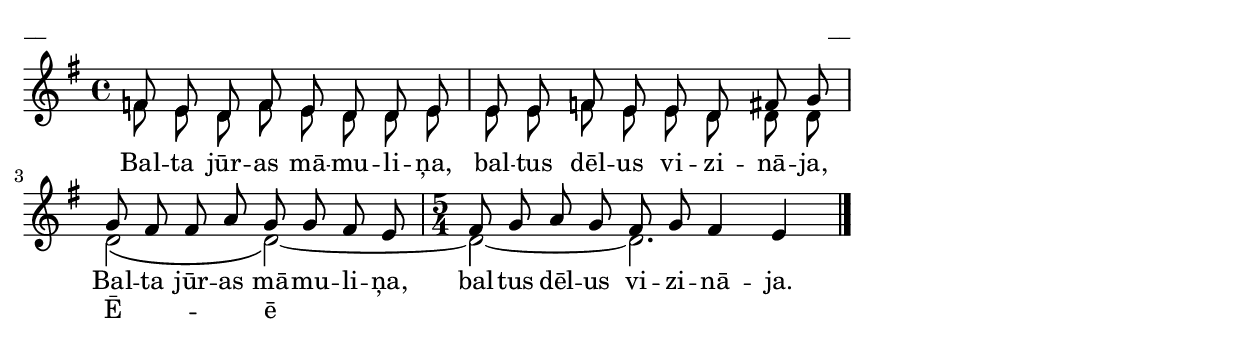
\version "2.13.18"
\paper {
line-width = 14\cm
left-margin = 0.4\cm
between-system-padding = 0.1\cm
between-system-space = 0.1\cm
}
% AALapas,
% Balta jūras māmuliņa, baltus dēlus vizināja
\layout {
indent = #0
ragged-last = ##f
}


voiceA = \relative c' {
\clef "treble"
\key g \major
\time 2/4
f8 e d f e d d e |
e8 e f e e d fis g |
g8 fis fis a g g fis e |
\time 5/4
fis8 g a g fis g fis4 e |
\bar"|."
}


voiceB = \relative c' {
\clef "treble"
\key g \major
\time 4/4
f8 e d f e d d e | e8 e f e e d d d | d2\(  d2\)~ |
\time 5/4
d2~  d2.~ | 
\bar "|."
}

lyricA = \lyricmode {
Bal -- ta jūr -- as mā -- mu -- li -- ņa, bal -- tus dēl -- us vi -- zi -- nā -- ja,
Bal -- ta jūr -- as mā -- mu -- li -- ņa, bal -- tus dēl -- us vi -- zi -- nā -- ja.
}

lyricB = \lyricmode {
_ _ _ _ _ _ _ _ _ _ _ _ _ _ _ _ Ē -- ē
}


fullScore = <<
\new Staff {
<<
\new Voice = "voiceA" { \voiceOne \autoBeamOff \voiceA }
\lyricsto "voiceA" \new Lyrics \lyricA
\new Voice = "voiceB" { \voiceTwo \autoBeamOff \voiceB }
\lyricsto "voiceB" \new Lyrics \lyricB
>>
}
>>


\score {
\fullScore
\header { piece = "__" opus = "__" }
}
\markup { \with-color #(x11-color 'white) \sans \smaller "__" }
\score {
\unfoldRepeats
\fullScore
\midi {
\context { \Staff \remove "Staff_performer" }
\context { \Voice \consists "Staff_performer" }
}
}


